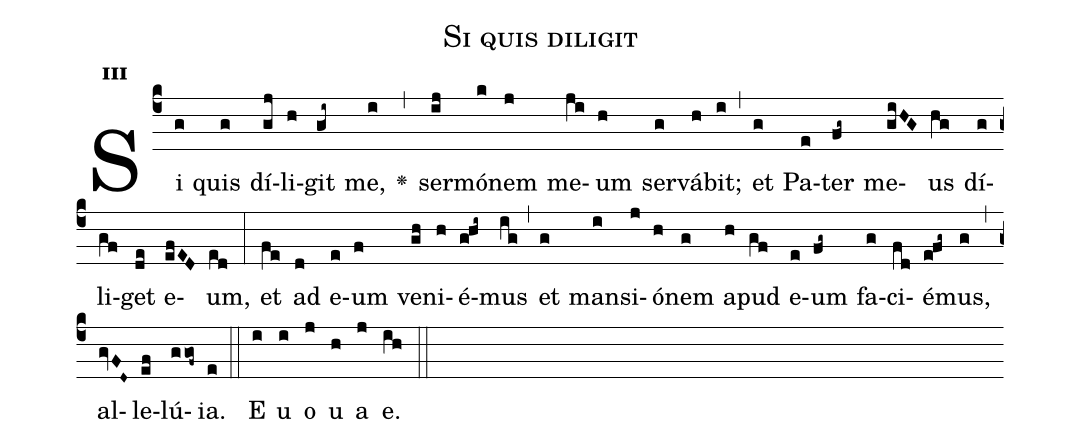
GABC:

name:Si quis diligit;
office-part:Antiphona;
mode:3;
%%
initial-style: 1;
name: Si quis diligit
book: Antiphonae & Responsoria/Tomus II, p. 222;
occasion: Hebdomada VI Paschae Dominica;
office-part: Laudes Ant E;
user-notes: ;
commentary: ;
annotation: 3a;
centering-scheme: english;
fontsize: 12;
font: OFLSortsMillGoudy;
height: 11;
width: 4.5;
%%
(c4)Si(g) quis(g) dí(gj)li(h)git(gi~) me,(i) <v>\greheightstar</v>(,) ser(ij)mó(k)nem(j) me(ji)um(h) ser(g)vá(h)bit;(i) (,) et(g) Pa(e)ter(fg~) me(giHG)us(hg) dí(g)li(gf)get(de) e(efED)um,(ed) (:) et(fe) ad(d) e(e)um(f) ve(gh)ni(h)é(ghi~)mus(ig) (,) et(g) man(i)si(j)ó(h)nem(g) a(h)pud(gf) e(e)um(fg~) fa(g)ci(fd)é(efg~)mus,(g) (,) al(gvFD~)le(ef)lú(ggof~)ia.(e) (::)
E(i) u(i) o(j) u(h) a(j) e.(ih) (::)
